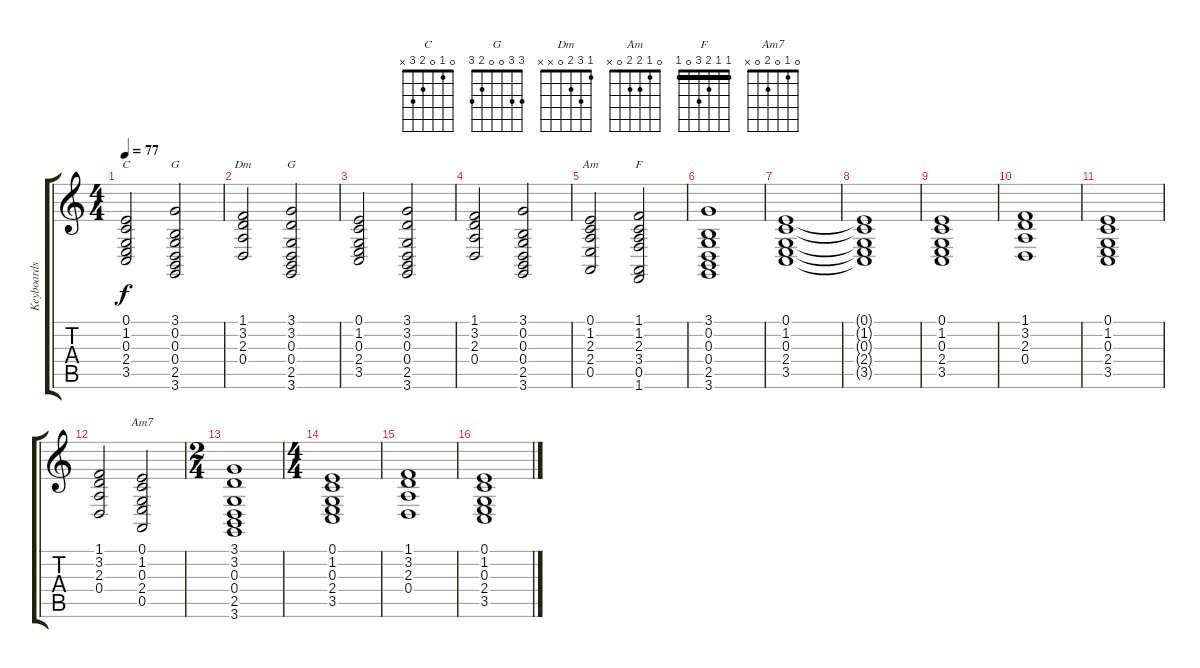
\track ("Keyboards" "Keyboards") {instrument fx7echoes}
\staff {score tabs}
\tuning (E4 B3 G3 D3 A2 E2) {hide}
\chord ("C" 0 1 0 2 3 x)
\chord ("G" 3 0 0 0 2 3)
\chord ("Dm" 1 3 2 0 x x)
\chord ("G" 3 3 0 0 2 3)
\chord ("Am" 0 1 2 2 0 x)
\chord ("F" 1 1 2 3 0 1) {barre 1}
\chord ("Am7" 0 1 0 2 0 x)
\ts (4 4)
\tempo 77
\clef g2
\ks c
(0.1 1.2 0.3 2.4 3.5).2{ch "C" dy f} (3.1 0.2 0.3 0.4 2.5 3.6).2{ch "G"} |
(1.1 3.2 2.3 0.4).2{ch "Dm"} (3.1 3.2 0.3 0.4 2.5 3.6).2{ch "G"} |
(0.1 1.2 0.3 2.4 3.5).2 (3.1 3.2 0.3 0.4 2.5 3.6).2 |
(1.1 3.2 2.3 0.4).2 (3.1 0.2 0.3 0.4 2.5 3.6).2 |
(0.1 1.2 2.3 2.4 0.5).2{ch "Am"} (1.1 1.2 2.3 3.4 0.5 1.6).2{ch "F"} |
(3.1 0.2 0.3 0.4 2.5 3.6).1 |
(0.1 1.2 0.3 2.4 3.5).1 |
(0.1{t} 1.2{t} 0.3{t} 2.4{t} 3.5{t}).1 |
(0.1 1.2 0.3 2.4 3.5).1 |
(1.1 3.2 2.3 0.4).1 |
(0.1 1.2 0.3 2.4 3.5).1 |
(1.1 3.2 2.3 0.4).2 (0.1 1.2 0.3 2.4 0.5).2{ch "Am7"} |
\ts (2 4)
(3.1 3.2 0.3 0.4 2.5 3.6).1 |
\ts (4 4)
(0.1 1.2 0.3 2.4 3.5).1 |
(1.1 3.2 2.3 0.4).1 |
(0.1 1.2 0.3 2.4 3.5).1
